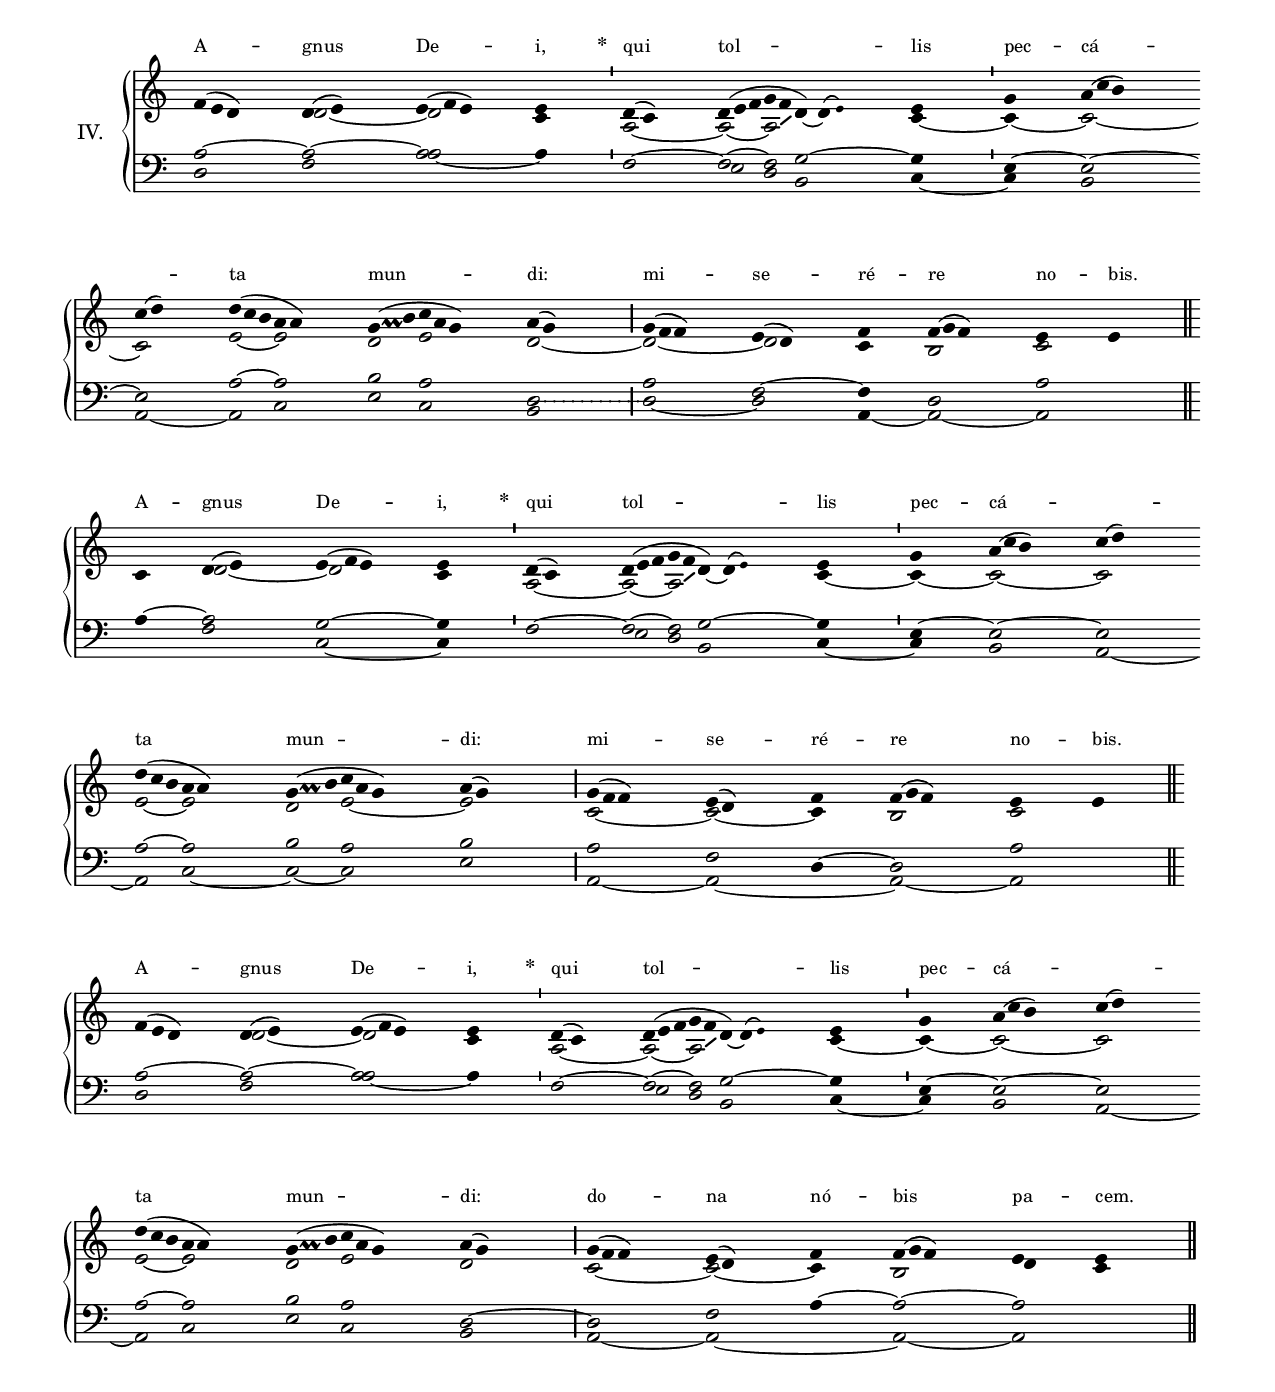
\version "2.18"
\include "gregorian.ly"
\include "noh2.ily"

%Page reference: page v.22
%(volume.page)

%Proofed 3/14

global = {
 \key e \phrygian
 \cadenzaOn 
 \override Glissando #'thickness = #2.0
}

chantText = \lyricmode {
A -- gnus De -- i, 
\set stanza = " * " qui tol -- lis pec -- cá -- _ ta mun -- di: 
mi -- se -- ré -- re no -- bis. 
A -- gnus De -- i, 
\set stanza = " * " qui tol -- lis pec -- cá -- _ ta mun -- di: 
mi -- se -- ré -- re no -- bis. 
A -- gnus De -- i, 
\set stanza = " * " qui tol -- lis pec -- cá -- _ ta mun -- di: 
do -- na nó -- bis pa -- cem. }

chantMusic = {
\tieDown   f'4 ( e'4 d'4) d'4 ( e'4) e'4 ( f'4 e'4) e'4 \divisioMinima
 d'4 ( c'4) d'4 ( e'4 f'4 g'4 f'4 d'4) ~ d'4 ( \once \tweak #'font-size #-4 e' ) e'4 \divisioMinima
 g'4 a'4 ( c''4 b'4) \forceBreak
 c''4 ( d''4) d''4 ( c''4 b'4 a'4 a'4) g'4 ( \quil a' b'4 c''4 a'4 g'4) a'4 (g'4) \divisioMaior
 g'4 ( f'4 f'4) e'4 ( d'4) f'4 f'4 ( g'4 f'4) e'4 e'4 \finalis
 \forceBreak
 c'4 d'4 ( e'4) e'4 ( f'4 e'4) e'4 \divisioMinima
 d'4 ( c'4) d'4 ( e'4 f'4 g'4 f'4 d'4) ~ d'4 ( \once \tweak #'font-size #-4 e' ) e'4 \divisioMinima
 g'4 a'4 ( c''4 b'4) c''4 ( d''4) \forceBreak
 d''4 ( c''4 b'4 a'4 a'4) g'4 ( \quil a' b'4 c''4 a'4 g'4) a'4 ( g'4) \divisioMaior
 g'4 ( f'4 f'4) e'4 ( d'4) f'4 f'4 ( g'4 f'4) e'4 e'4 \finalis
 \forceBreak
 f'4 ( e'4 d'4) d'4 ( e'4) e'4 ( f'4 e'4) e'4 \divisioMinima
 d'4 ( c'4) d'4 ( e'4 f'4 g'4 f'4 d'4) ~ d'4 ( \once \tweak #'font-size #-4 e' ) e'4 \divisioMinima
 g'4 a'4 ( c''4 b'4) c''4 ( d''4) \forceBreak
 d''4 ( c''4 b'4 a'4 a'4) g'4 ( \quil a' b'4 c''4 a'4 g'4) a'4 ( g'4) \divisioMaior
 g'4 ( f'4 f'4) e'4 ( d'4) f'4 f'4 ( g'4 f'4) e'4 e'4 \finalis

}

altoMusic = {
r2*3/2 d'2 ~ d'2*3/2 c'4 \divisioMinima
a2 ~ a2*3/2 ~ a2 -\tweak Glissando.Y-offset #-0.8 \glissando d'4 r2 c'4 ~ \divisioMinima
c'4 ~ c'2*3/2 ~ c'2 e'2*3/2 ~ e'2 d'2*3/2 e'2*3/2 d'2 ~ \divisioMaior
d'2*3/2 ~ d'2 c'4 b2*3/2 c'2 \finalis
r4 d'2 ~ d'2*3/2 c'4 \divisioMinima
a2 ~ a2*3/2 ~ a2 -\tweak Glissando.Y-offset #-0.8 \glissando d'4 r2 c'4 ~ \divisioMinima
c'4 ~ c'2*3/2 ~ c'2 e'2*3/2 ~ e'2 d'2*3/2 e'2*3/2 ~ e'2 \divisioMaior
c'2*3/2 ~ c'2 ~ c'4 b2*3/2 c'2 \finalis
r2*3/2 d'2 ~ d'2*3/2 c'4 \divisioMinima
a2 ~ a2*3/2 ~ a2 -\tweak Glissando.Y-offset #-0.8 \glissando d'4 r2 c'4 ~ \divisioMinima
c'4 ~ c'2*3/2 ~ c'2 e'2*3/2 ~ e'2 d'2*3/2 e'2*3/2 d'2 \divisioMaior
c'2*3/2 ~ c'2 ~ c'4 b2*3/2 d'4 c'4 \finalis
}

tenorMusic = {
a2*3/2 ~ a2 ~ a2*4/2 \divisioMinima
f2 ~ f2*3/2 ~ f2 g2*3/2 ~ g4 \divisioMinima
e4 ~ e2*3/2 ~ e2 a2*3/2 ~ a2 b2*3/2 a2*3/2 d2 \divisioMaior
a2*3/2 f2 ~ f4 d2*3/2 a2 \finalis
a4 ~ a2 g2*3/2 ~ g4 \divisioMinima
f2 ~ f2*3/2 ~ f2 g2*3/2 ~ g4 \divisioMinima
e4 ~ e2*3/2 ~ e2 a2*3/2 ~ a2 b2*3/2 a2*3/2 b2 \divisioMaior
a2*3/2 f2 d4 ~ d2*3/2 a2 \finalis
a2*3/2 ~ a2 ~ a2*4/2 \divisioMinima
f2 ~ f2*3/2 ~ f2 g2*3/2 ~ g4 \divisioMinima
e4 ~ e2*3/2 ~ e2 a2*3/2 ~ a2 b2*3/2 a2*3/2 d2 ~ \divisioMaior
d2*3/2 f2 a4 ~ a2*3/2 ~ a2 \finalis
}

bassMusic = {
d2*3/2 f2 \shiftRight a2*3/2 ~ a4 \divisioMinima
r2 e2*3/2 d2 b,2*3/2 c4 ~ \divisioMinima
c4 b,2*3/2 a,2 ~ a,2*3/2 c2 e2*3/2 c2*3/2 b,2 \divisioMaior
d2*3/2 ~ d2 a,4 ~ a,2*3/2 ~ a,2 \finalis
r4 f2 c2*3/2 ~ c4 \divisioMinima
r2 e2*3/2 d2 b,2*3/2 c4 ~ \divisioMinima
c4 b,2*3/2 a,2 ~ a,2*3/2 c2 ~ c2*3/2 ~ c2*3/2 e2 \divisioMaior
a,2*3/2 ~ a,2*3/2 ~ a,2*3/2 ~ a,2 \finalis
d2*3/2 f2 \shiftRight a2*3/2 ~ a4 \divisioMinima
r2 e2*3/2 d2 b,2*3/2 c4 ~ \divisioMinima
c4 b,2*3/2 a,2 ~ a,2*3/2 c2 e2*3/2 c2*3/2 b,2 \divisioMaior
a,2*3/2 ~ a,2*3/2 ~ a,2*3/2 ~ a,2 \finalis
}

voiceLines = {
\voiceLineStyle


s2*37/2
\allowVoiceLineBreak
\offsetVoiceLineY
\voiceLine "down" "down" d2*2/2 d2*1/2


}

\score{
  <<
    \new Lyrics
    \new GrandStaff <<
      \set GrandStaff.autoBeaming = ##f
      \set GrandStaff.instrumentName = \markup \center-column {
        "IV."
      }
      \new Staff = up <<
        \new Voice = "chant" {
          \voiceOne \global \chantMusic
        }
        \new Voice {
          \voiceTwo \global \altoMusic
        }
      >>

      \new Staff = down <<
        \clef bass
        \new Voice {
          \voiceOne \global \tenorMusic
        }
        \new Voice {
          \voiceTwo \global \bassMusic
        }
	\new Voice {
        \voiceThree \global \voiceLines
        }
      >>
    >>
    \context Lyrics {
      \lyricsto chant {
      \chantText
    }
    }
  >>
  \layout{
  }
  
}
